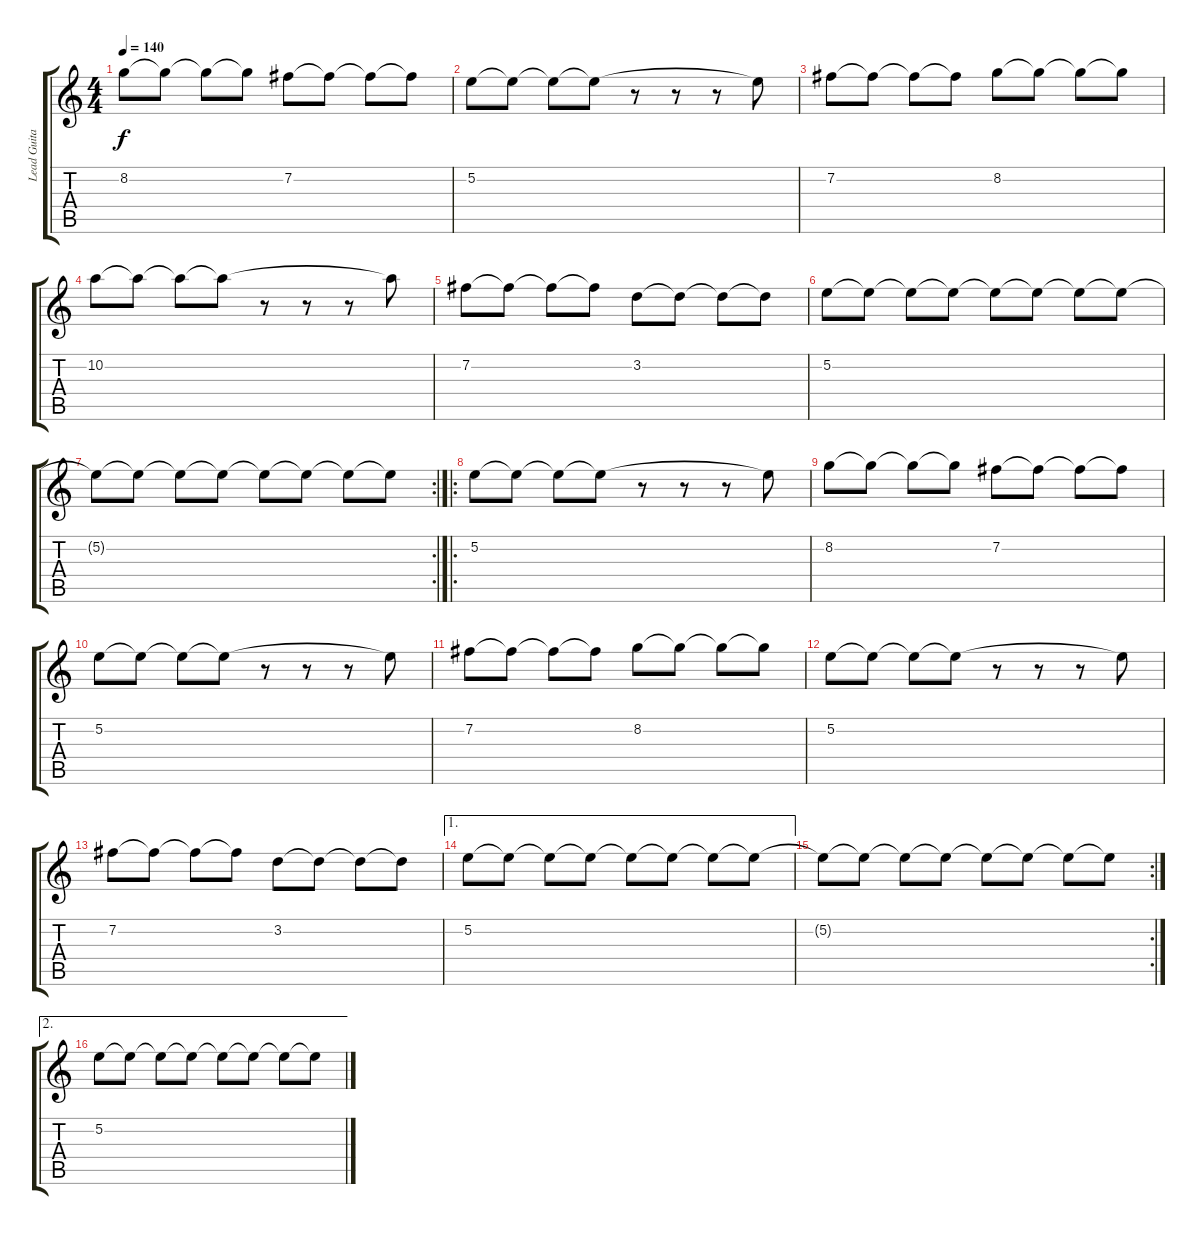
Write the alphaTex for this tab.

\track ("Lead Guitar" "Lead Guita") {instrument distortionguitar}
\staff {score tabs}
\tuning (E4 B3 G3 D3 A2 E2) {hide}
\ts (4 4)
\tempo 140
\clef g2
\ks c
8.2.8{dy f} 8.2{t}.8 8.2{t}.8 8.2{t}.8 7.2.8 7.2{t}.8 7.2{t}.8 7.2{t}.8 |
5.2.8 5.2{t}.8 5.2{t}.8 5.2{t}.8 r.8 r.8 r.8 5.2{t}.8 |
7.2.8 7.2{t}.8 7.2{t}.8 7.2{t}.8 8.2.8 8.2{t}.8 8.2{t}.8 8.2{t}.8 |
10.2.8 10.2{t}.8 10.2{t}.8 10.2{t}.8 r.8 r.8 r.8 10.2{t}.8 |
7.2.8 7.2{t}.8 7.2{t}.8 7.2{t}.8 3.2.8 3.2{t}.8 3.2{t}.8 3.2{t}.8 |
5.2.8{volume 0} 5.2{t}.8 5.2{t}.8 5.2{t}.8 5.2{t}.8 5.2{t}.8 5.2{t}.8 5.2{t}.8 |
\rc 2
5.2{t}.8 5.2{t}.8 5.2{t}.8 5.2{t}.8 5.2{t}.8 5.2{t}.8 5.2{t}.8 5.2{t}.8 |
\ro
5.2.8{volume 11} 5.2{t}.8 5.2{t}.8 5.2{t}.8 r.8 r.8 r.8 5.2{t}.8 |
8.2.8 8.2{t}.8 8.2{t}.8 8.2{t}.8 7.2.8 7.2{t}.8 7.2{t}.8 7.2{t}.8 |
5.2.8 5.2{t}.8 5.2{t}.8 5.2{t}.8 r.8 r.8 r.8 5.2{t}.8 |
7.2.8 7.2{t}.8 7.2{t}.8 7.2{t}.8 8.2.8 8.2{t}.8 8.2{t}.8 8.2{t}.8 |
5.2.8 5.2{t}.8 5.2{t}.8 5.2{t}.8 r.8 r.8 r.8 5.2{t}.8 |
7.2.8 7.2{t}.8 7.2{t}.8 7.2{t}.8 3.2.8 3.2{t}.8 3.2{t}.8 3.2{t}.8 |
\ae 1
5.2.8{volume 0} 5.2{t}.8 5.2{t}.8 5.2{t}.8 5.2{t}.8 5.2{t}.8 5.2{t}.8 5.2{t}.8 |
\rc 2
5.2{t}.8 5.2{t}.8 5.2{t}.8 5.2{t}.8 5.2{t}.8 5.2{t}.8 5.2{t}.8 5.2{t}.8 |
\ae 2
5.2.8{volume 0} 5.2{t}.8 5.2{t}.8 5.2{t}.8 5.2{t}.8 5.2{t}.8 5.2{t}.8 5.2{t}.8
